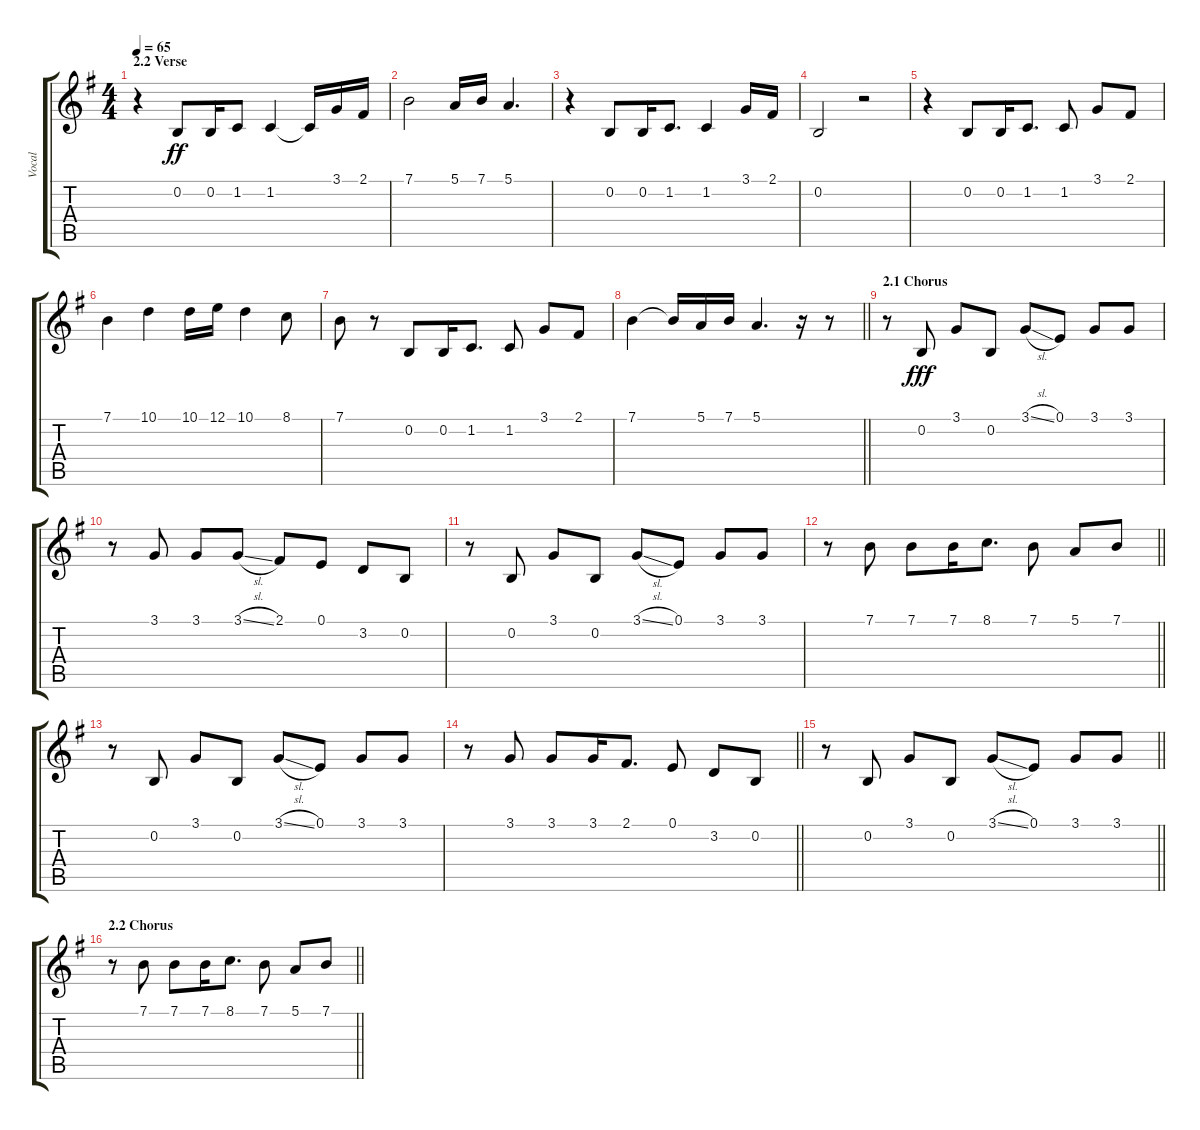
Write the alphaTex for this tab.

\track ("Vocal" "Vocal") {instrument tenorsax}
\staff {score tabs}
\tuning (E4 B3 G3 D3 A2 E2) {hide}
\ts (4 4)
\section ("" "2.2 Verse")
\tempo 65
\clef g2
\ks eminor
r.4{dy f} 0.2.8{dy ff} 0.2.16 1.2.8 1.2.4 1.2{t}.16 3.1.16 2.1.16 |
7.1.2 5.1.16 7.1.16 5.1.4{d} |
r.4 0.2.8 0.2.16 1.2.8{d} 1.2.4 3.1.16 2.1.16 |
0.2.2 r.2 |
r.4 0.2.8 0.2.16 1.2.8{d} 1.2.8 3.1.8 2.1.8 |
7.1.4 10.1.4 10.1.16 12.1.16 10.1.4 8.1.8 |
7.1.8 r.8 0.2.8 0.2.16 1.2.8{d} 1.2.8 3.1.8 2.1.8 |
\barLineRight lightlight
7.1.4 7.1{t}.16 5.1.16 7.1.16 5.1.4{d} r.16 r.8 |
\section ("" "2.1 Chorus")
r.8 0.2.8{dy fff} 3.1.8 0.2.8 3.1{sl}.8 0.1.8 3.1.8 3.1.8 |
r.8 3.1.8 3.1.8 3.1{sl}.8 2.1.8 0.1.8 3.2.8 0.2.8 |
r.8 0.2.8 3.1.8 0.2.8 3.1{sl}.8 0.1.8 3.1.8 3.1.8 |
\barLineRight lightlight
r.8 7.1.8 7.1.8 7.1.16 8.1.8{d} 7.1.8 5.1.8 7.1.8 |
r.8 0.2.8 3.1.8 0.2.8 3.1{sl}.8 0.1.8 3.1.8 3.1.8 |
\barLineRight lightlight
r.8 3.1.8 3.1.8 3.1.16 2.1.8{d} 0.1.8 3.2.8 0.2.8 |
\barLineRight lightlight
r.8 0.2.8 3.1.8 0.2.8 3.1{sl}.8 0.1.8 3.1.8 3.1.8 |
\section ("" "2.2 Chorus")
\barLineRight lightlight
r.8 7.1.8 7.1.8 7.1.16 8.1.8{d} 7.1.8 5.1.8 7.1.8
